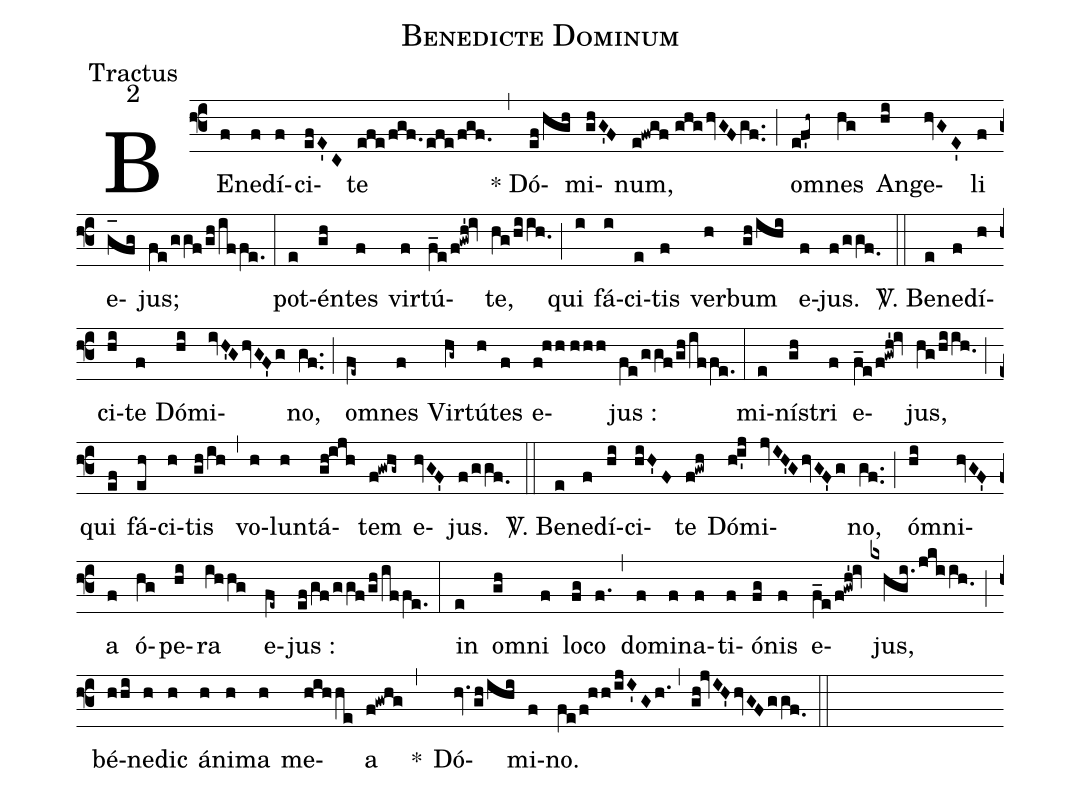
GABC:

name:Benedicte Dominum;
office-part:Tractus;
mode:2;
%%
(f3) BE(f)ne(f)dí(f)ci(efE'C)te(efe/fgf./efe/fgf.) (,) * Dó(ef/hgh)mi(ghG'F)num,(e!fwgf//ghghvGFgf..) (;) o(ef'h~)mnes(hg) An(hi)ge(hvGE')li(f) e(g_[oh:h]fg)jus;(fe/ggf/gh/iffe.) (:) pot(e)én(gh)tes(f) vir(f)tú(f_e/f!gwh'!iv)te,(hg/hiih.0) (;) qui(i) fá(i)ci(e)tis(f) ver(h)bum(gh/ihi) e(f)jus.(f/ggf.0) (::)
<sp>V/</sp>. Be(e)ne(f)dí(h)ci(hi)te(f) Dó(hi)mi(ivH'GhvGF'g)no,(gf..) (;) o(fe~)mnes(f) Vir(hg~)tú(h)tes(f) e(f!hh//hhh)jus :(fe/ggf/gh/iffe.) (:) mi(e)ní(gh)stri(f) e(f_e/f!gwh'!iv)jus,(hg/hiih.0) (;) qui(ef) fá(eh)ci(h)tis(gh/ih) (,) vo(h)lun(h)tá(gh!ijh)tem(f!gwhg~) e(hvGF')jus.(f/ggf.0) (::)
<sp>V/</sp>. Be(e)ne(f)dí(hi)ci(hiH'F)te(f!gwh) Dó(hi'j)mi(jvIH'GhvGF'g)no,(gf..) (;) ó(hi)mni(hvGF')a(f) ó(hg)pe(hi)ra(ihhg) e(fe~)jus :(ef/gf/ggf/gh/iffe.) (:) in(e) o(gh)mni(f) lo(fg)co(f.) (,) do(f)mi(f)na(f)ti(f)ó(fg)nis(f) e(f_e/f!gwh'!iv)jus,(kxhgi.jkiih.0) (;) bé(hhi)ne(h)dic(h) á(h)ni(h)ma(h) me(hihhe)a(f!gwhg) <clear>*(,) Dó(hv.gh/ihi)mi(f)no.(fe/f!hh/ijI'Gh.) (,) (gh!jvIH'hvGFggf.0) (::)
